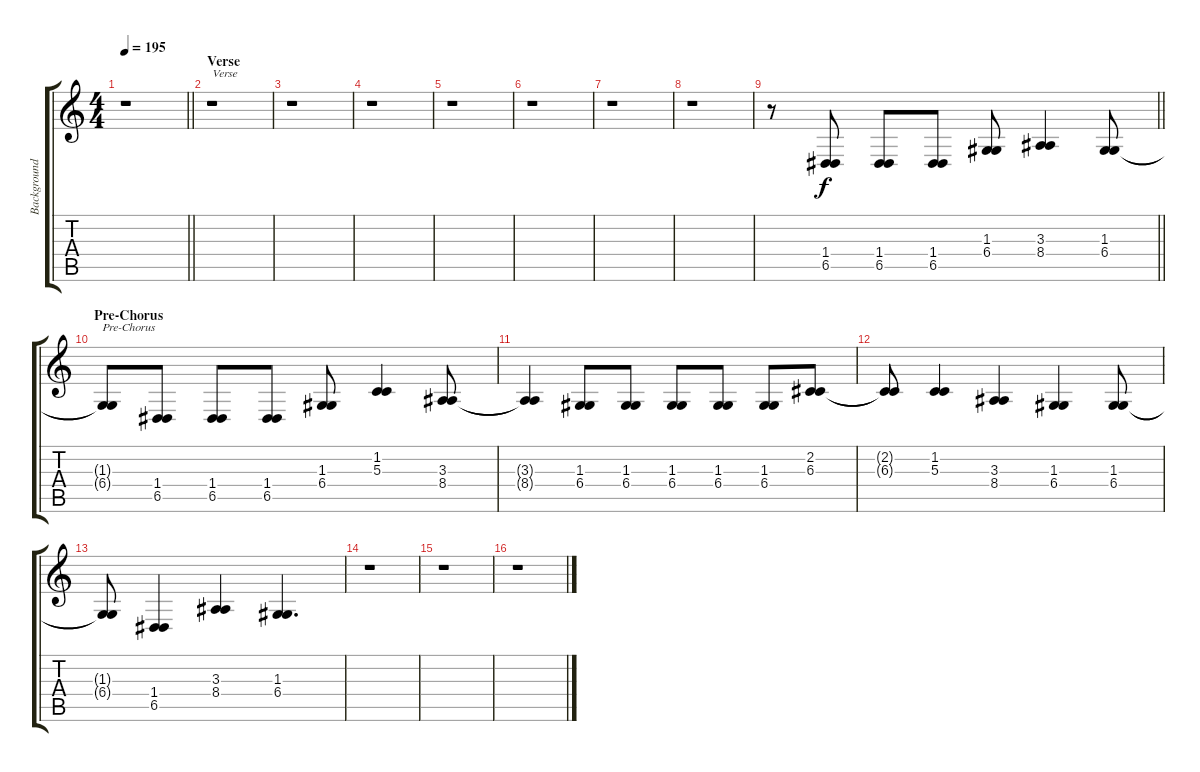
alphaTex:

\track ("Background Vocal" "Background") {instrument oboe}
\staff {score tabs}
\tuning (E4 B3 G3 D3 A2 E2) {hide}
\ts (4 4)
\tempo 195
\clef g2
\barLineRight lightlight
\ks c
r.1{dy f} |
\section ("" "Verse")
r.1{txt "Verse"} |
r.1 |
r.1 |
r.1 |
r.1 |
r.1 |
r.1 |
\barLineRight lightlight
r.8 (1.4 6.5).8 (1.4 6.5).8 (1.4 6.5).8 (1.3 6.4).8 (3.3 8.4).4 (1.3 6.4).8 |
\section ("" "Pre-Chorus")
(1.3{t} 6.4{t}).8{txt "Pre-Chorus"} (1.4 6.5).8 (1.4 6.5).8 (1.4 6.5).8 (1.3 6.4).8 (1.2 5.3).4 (3.3 8.4).8 |
(3.3{t} 8.4{t}).4 (1.3 6.4).8 (1.3 6.4).8 (1.3 6.4).8 (1.3 6.4).8 (1.3 6.4).8 (2.2 6.3).8 |
(2.2{t} 6.3{t}).8 (1.2 5.3).4 (3.3 8.4).4 (1.3 6.4).4 (1.3 6.4).8 |
(1.3{t} 6.4{t}).8 (1.4 6.5).4 (3.3 8.4).4 (1.3 6.4).4{d} |
r.1 |
r.1 |
r.1
